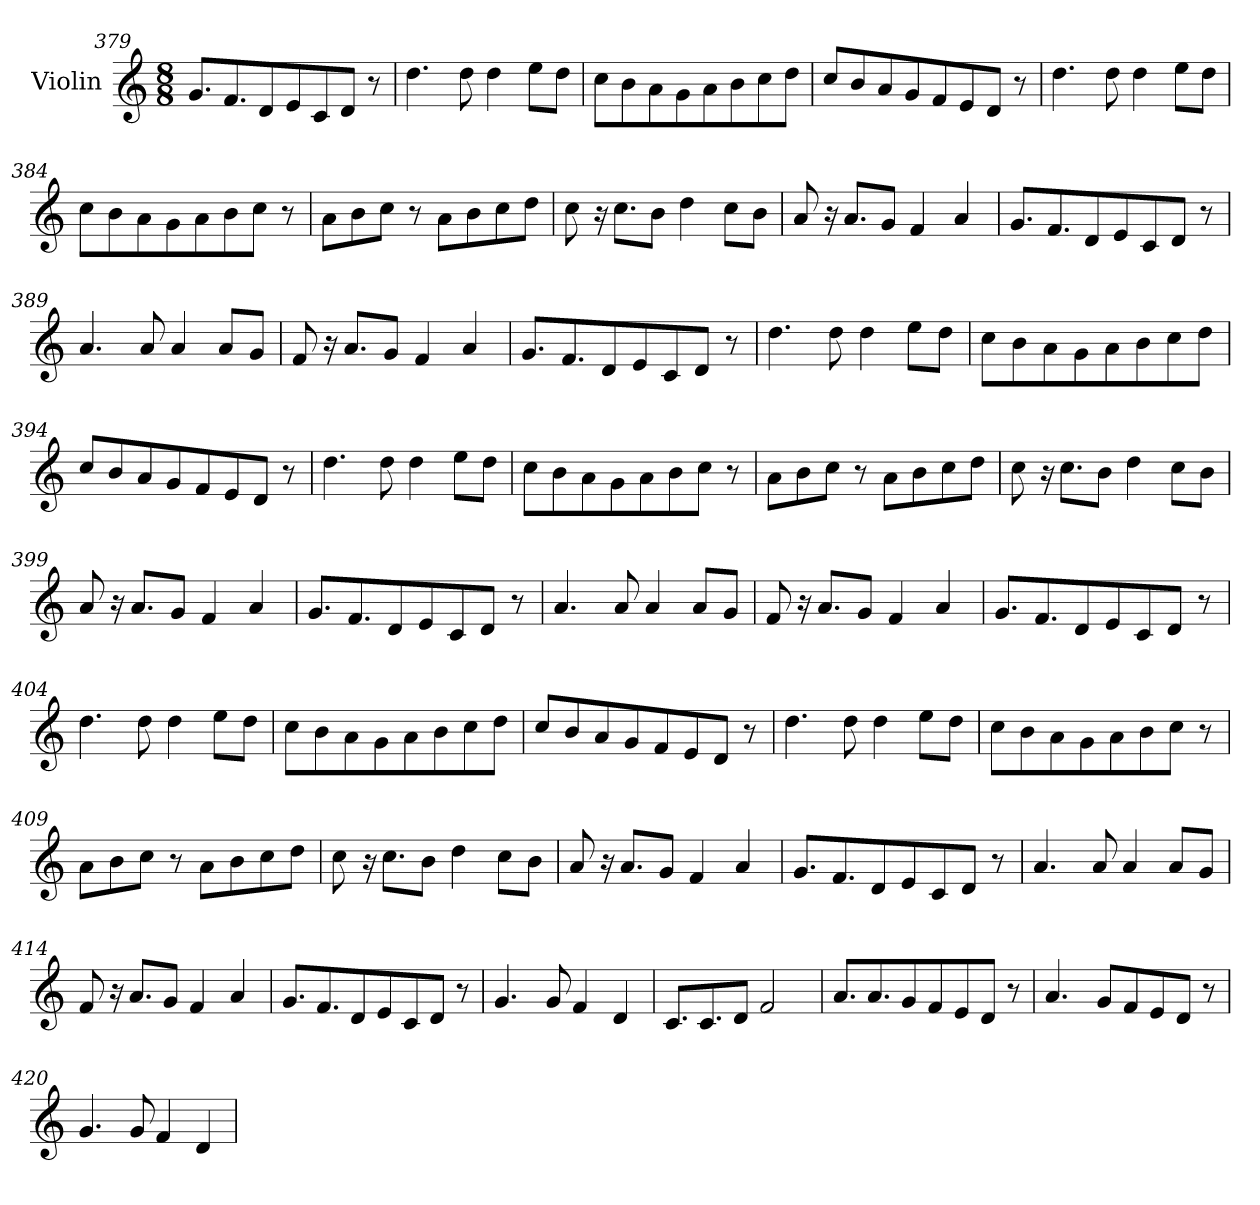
**kern
*part1
*staff1
*I"Violin
*clefG2
*k[]
*C:
*M8/8
=379
8.g/L
8.f/
8d/
8e/
8c/
8d/J
8r
!!LO:PB:g=z
=380
4.dd\
8dd\
4dd\
8ee\L
8dd\J
=381
8cc\L
8b\
8a\
8g\
8a\
8b\
8cc\
8dd\J
!!LO:PB:g=z
=382
8cc/L
8b/
8a/
8g/
8f/
8e/
8d/J
8r
=383
4.dd\
8dd\
4dd\
8ee\L
8dd\J
!!LO:PB:g=z
=384
8cc\L
8b\
8a\
8g\
8a\
8b\
8cc\J
8r
=385
8a\L
8b\
8cc\J
8r
8a\L
8b\
8cc\
8dd\J
!!LO:PB:g=z
=386
8cc\
16r
8.cc\L
8b\J
4dd\
8cc\L
8b\J
=387
8a/
16r
8.a/L
8g/J
4f/
4a/
!!LO:PB:g=z
=388
8.g/L
8.f/
8d/
8e/
8c/
8d/J
8r
=389
4.a/
8a/
4a/
8a/L
8g/J
=390
8f/
16r
8.a/L
8g/J
4f/
4a/
=391
8.g/L
8.f/
8d/
8e/
8c/
8d/J
8r
!!LO:PB:g=z
=392
4.dd\
8dd\
4dd\
8ee\L
8dd\J
=393
8cc\L
8b\
8a\
8g\
8a\
8b\
8cc\
8dd\J
!!LO:PB:g=z
=394
8cc/L
8b/
8a/
8g/
8f/
8e/
8d/J
8r
=395
4.dd\
8dd\
4dd\
8ee\L
8dd\J
!!LO:PB:g=z
=396
8cc\L
8b\
8a\
8g\
8a\
8b\
8cc\J
8r
=397
8a\L
8b\
8cc\J
8r
8a\L
8b\
8cc\
8dd\J
!!LO:PB:g=z
=398
8cc\
16r
8.cc\L
8b\J
4dd\
8cc\L
8b\J
=399
8a/
16r
8.a/L
8g/J
4f/
4a/
!!LO:PB:g=z
=400
8.g/L
8.f/
8d/
8e/
8c/
8d/J
8r
=401
4.a/
8a/
4a/
8a/L
8g/J
!!LO:PB:g=z
=402
8f/
16r
8.a/L
8g/J
4f/
4a/
=403
8.g/L
8.f/
8d/
8e/
8c/
8d/J
8r
!!LO:PB:g=z
=404
4.dd\
8dd\
4dd\
8ee\L
8dd\J
=405
8cc\L
8b\
8a\
8g\
8a\
8b\
8cc\
8dd\J
!!LO:PB:g=z
=406
8cc/L
8b/
8a/
8g/
8f/
8e/
8d/J
8r
=407
4.dd\
8dd\
4dd\
8ee\L
8dd\J
!!LO:PB:g=z
=408
8cc\L
8b\
8a\
8g\
8a\
8b\
8cc\J
8r
=409
8a\L
8b\
8cc\J
8r
8a\L
8b\
8cc\
8dd\J
!!LO:PB:g=z
=410
8cc\
16r
8.cc\L
8b\J
4dd\
8cc\L
8b\J
=411
8a/
16r
8.a/L
8g/J
4f/
4a/
!!LO:PB:g=z
=412
8.g/L
8.f/
8d/
8e/
8c/
8d/J
8r
=413
4.a/
8a/
4a/
8a/L
8g/J
!!LO:PB:g=z
=414
8f/
16r
8.a/L
8g/J
4f/
4a/
=415
8.g/L
8.f/
8d/
8e/
8c/
8d/J
8r
!!LO:PB:g=z
=416
4.g/
8g/
4f/
4d/
=417
8.c/L
8.c/
8d/J
2f/
=418
8.a/L
8.a/
8g/
8f/
8e/
8d/J
8r
!!LO:PB:g=z
=419
4.a/
8g/L
8f/
8e/
8d/J
8r
=420
4.g/
8g/
4f/
4d/
=
*-
